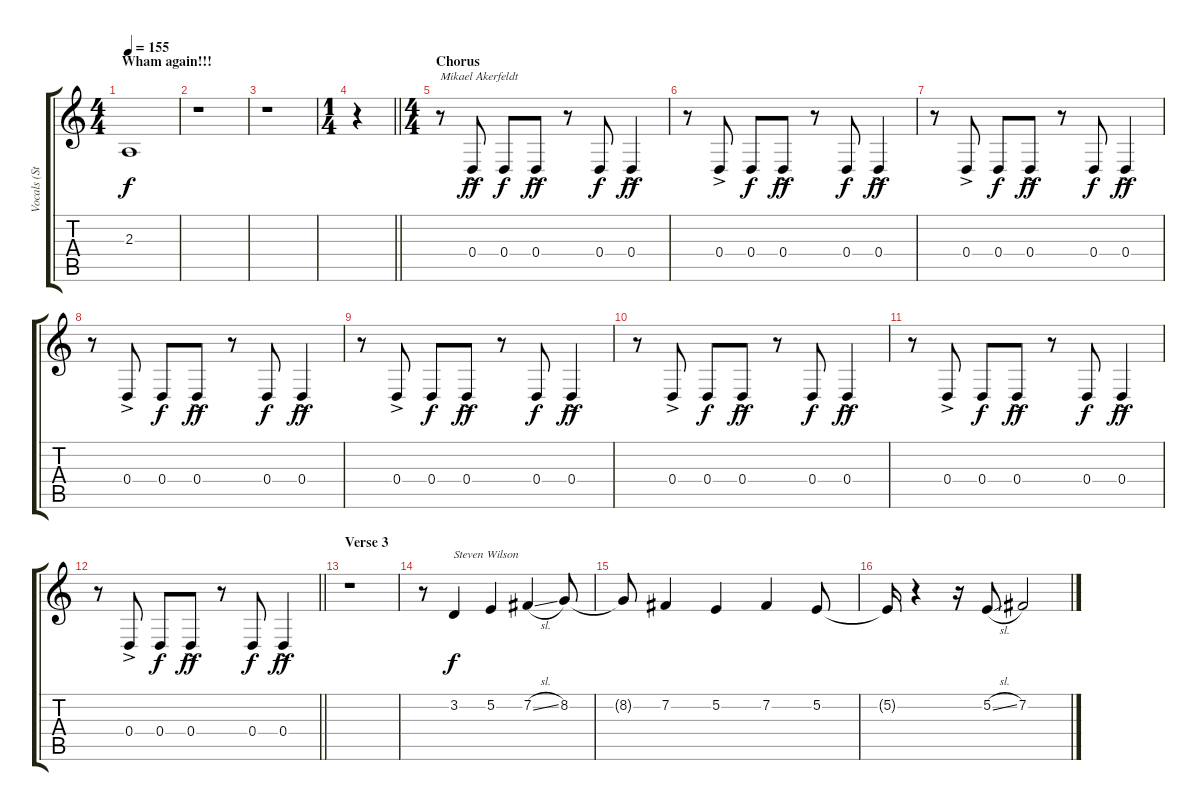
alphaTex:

\track ("Vocals (Steven Wilson+Mikael Akerfeldt)" "Vocals (St") {instrument trumpet}
\staff {score tabs}
\tuning (E4 B3 G3 D3 A2 D2) {hide}
\ts (4 4)
\section ("" "Wham again!!!")
\tempo 155
\clef g2
\ks c
2.3{t}.1{dy f} |
r.1 |
r.1 |
\ts (1 4)
\barLineRight lightlight
r.4 |
\ts (4 4)
\section ("" "Chorus")
r.8{txt "Mikael Akerfeldt"} 0.4{ac}.8{dy ff} 0.4.8{dy f} 0.4{ac}.8{dy ff} r.8 0.4.8{dy f} 0.4{ac}.4{dy ff} |
r.8 0.4{ac}.8 0.4.8{dy f} 0.4{ac}.8{dy ff} r.8 0.4.8{dy f} 0.4{ac}.4{dy ff} |
r.8 0.4{ac}.8 0.4.8{dy f} 0.4{ac}.8{dy ff} r.8 0.4.8{dy f} 0.4{ac}.4{dy ff} |
r.8 0.4{ac}.8 0.4.8{dy f} 0.4{ac}.8{dy ff} r.8 0.4.8{dy f} 0.4{ac}.4{dy ff} |
r.8 0.4{ac}.8 0.4.8{dy f} 0.4{ac}.8{dy ff} r.8 0.4.8{dy f} 0.4{ac}.4{dy ff} |
r.8 0.4{ac}.8 0.4.8{dy f} 0.4{ac}.8{dy ff} r.8 0.4.8{dy f} 0.4{ac}.4{dy ff} |
r.8 0.4{ac}.8 0.4.8{dy f} 0.4{ac}.8{dy ff} r.8 0.4.8{dy f} 0.4{ac}.4{dy ff} |
\barLineRight lightlight
r.8 0.4{ac}.8 0.4.8{dy f} 0.4{ac}.8{dy ff} r.8 0.4.8{dy f} 0.4{ac}.4{dy ff} |
\section ("" "Verse 3")
r.1 |
r.8 3.2.4{txt "Steven Wilson" dy f} 5.2.4 7.2{sl}.4 8.2.8 |
8.2{t}.8 7.2.4 5.2.4 7.2.4 5.2.8 |
5.2{t}.16 r.4 r.16 5.2{sl}.8 7.2.2
